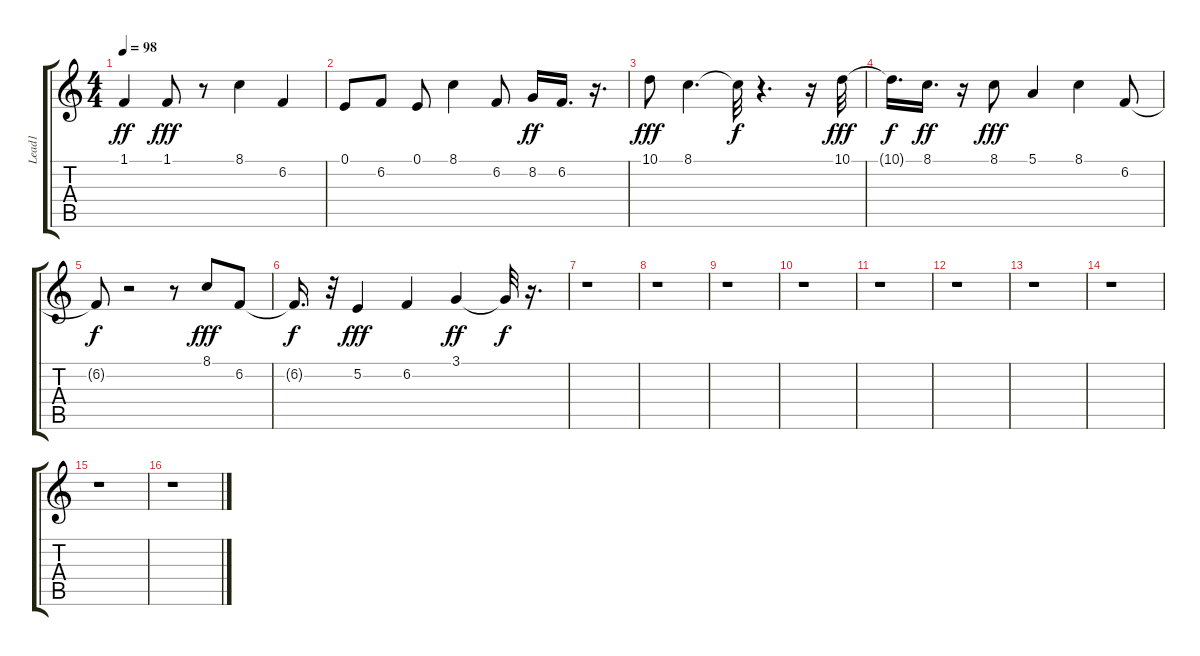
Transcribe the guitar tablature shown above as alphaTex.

\track ("Lead1" "Lead1") {instrument lead1square}
\staff {score tabs}
\tuning (E4 B3 G3 D3 A2 E2) {hide}
\ts (4 4)
\tempo 98
\clef g2
\ks c
1.1.4{dy ff} 1.1.8{dy fff} r.8 8.1.4 6.2.4 |
0.1.8 6.2.8 0.1.8 8.1.4 6.2.8 8.2.16{dy ff} 6.2.16{d} r.16{d} |
10.1.8{dy fff} 8.1.4{d} 8.1{t}.32{dy f} r.4{d} r.16 10.1.32{dy fff} |
10.1{t}.16{d dy f} 8.1.16{d dy ff} r.16 8.1.8{dy fff} 5.1.4 8.1.4 6.2.8 |
6.2{t}.8{dy f} r.2 r.8 8.1.8{dy fff} 6.2.8 |
6.2{t}.16{d dy f} r.32 5.2.4{dy fff} 6.2.4 3.1.4{dy ff} 3.1{t}.32{dy f} r.16{d} |
r.1 |
r.1 |
r.1 |
r.1 |
r.1 |
r.1 |
r.1 |
r.1 |
r.1 |
r.1
